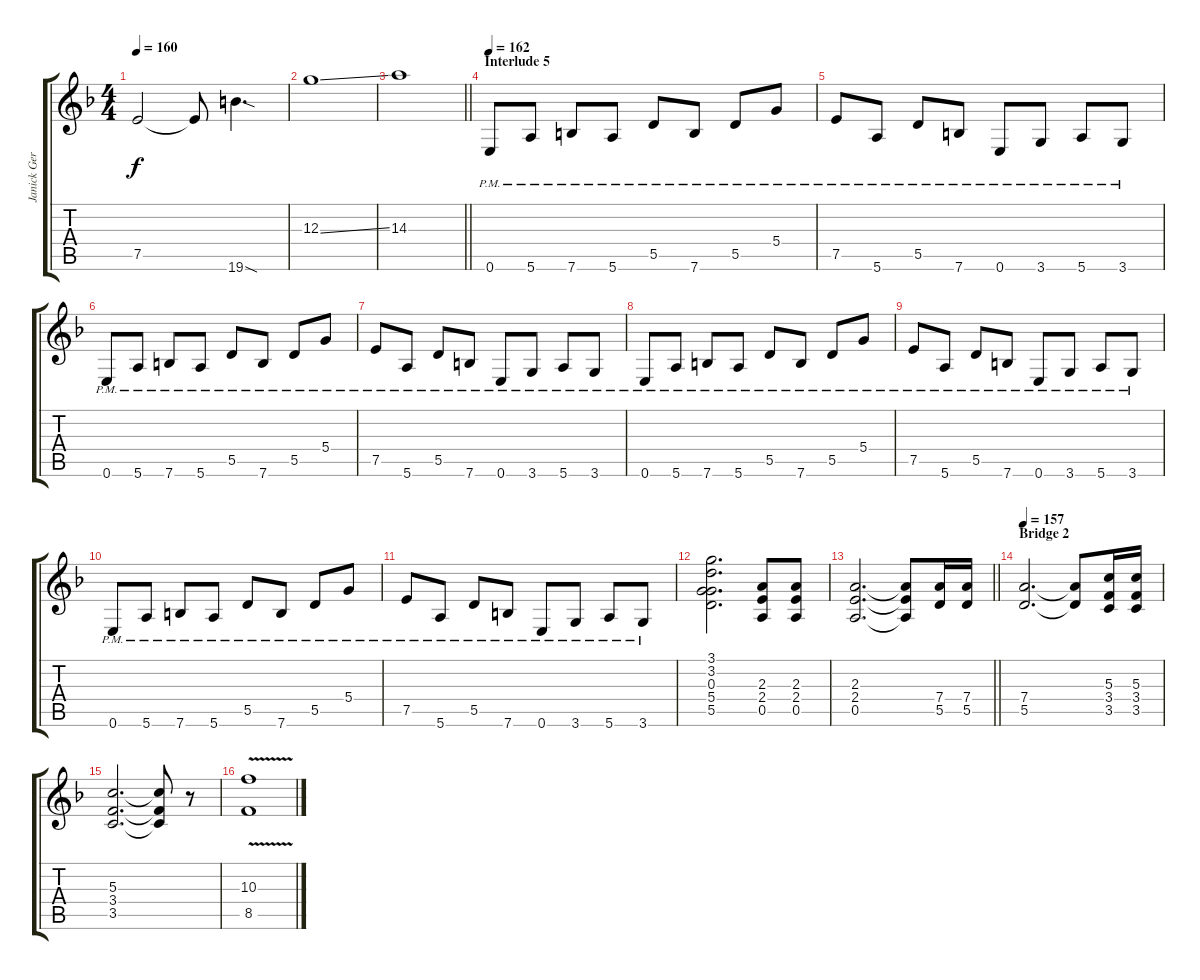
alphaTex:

\track ("Janick Gers" "Janick Ger") {instrument overdrivenguitar}
\staff {score tabs}
\tuning (E4 B3 G3 D3 A2 E2) {hide}
\ts (4 4)
\tempo 160
\clef g2
\ks f
7.5{t}.2{dy f} 7.5{t}.8 19.6{sod}.4{d} |
12.3{ss}.1 |
\barLineRight lightlight
14.3.1 |
\section ("" "Interlude 5")
\tempo 162
0.6{pm}.8{instrument distortionguitar} 5.6{pm}.8 7.6{pm}.8 5.6{pm}.8 5.5{pm}.8 7.6{pm}.8 5.5{pm}.8 5.4{pm}.8 |
7.5{pm}.8 5.6{pm}.8 5.5{pm}.8 7.6{pm}.8 0.6{pm}.8 3.6{pm}.8 5.6{pm}.8 3.6{pm}.8 |
0.6{pm}.8 5.6{pm}.8 7.6{pm}.8 5.6{pm}.8 5.5{pm}.8 7.6{pm}.8 5.5{pm}.8 5.4{pm}.8 |
7.5{pm}.8 5.6{pm}.8 5.5{pm}.8 7.6{pm}.8 0.6{pm}.8 3.6{pm}.8 5.6{pm}.8 3.6{pm}.8 |
0.6{pm}.8 5.6{pm}.8 7.6{pm}.8 5.6{pm}.8 5.5{pm}.8 7.6{pm}.8 5.5{pm}.8 5.4{pm}.8 |
7.5{pm}.8 5.6{pm}.8 5.5{pm}.8 7.6{pm}.8 0.6{pm}.8 3.6{pm}.8 5.6{pm}.8 3.6{pm}.8 |
0.6{pm}.8 5.6{pm}.8 7.6{pm}.8 5.6{pm}.8 5.5{pm}.8 7.6{pm}.8 5.5{pm}.8 5.4{pm}.8 |
7.5{pm}.8 5.6{pm}.8 5.5{pm}.8 7.6{pm}.8 0.6{pm}.8 3.6{pm}.8 5.6{pm}.8 3.6{pm}.8 |
(3.1 3.2 0.3 5.4 5.5).2{d} (2.3 2.4 0.5).8 (2.3 2.4 0.5).8 |
\barLineRight lightlight
(2.3 2.4 0.5).2{d} (2.3{t} 2.4{t} 0.5{t}).8 (7.4 5.5).16 (7.4 5.5).16 |
\section ("" "Bridge 2")
\tempo 157
(7.4 5.5).2{d} (7.4{t} 5.5{t}).8 (5.3 3.4 3.5).16 (5.3 3.4 3.5).16 |
(5.3 3.4 3.5).2{d} (5.3{t} 3.4{t} 3.5{t}).8 r.8 |
(10.3{v} 8.5{v}).1
